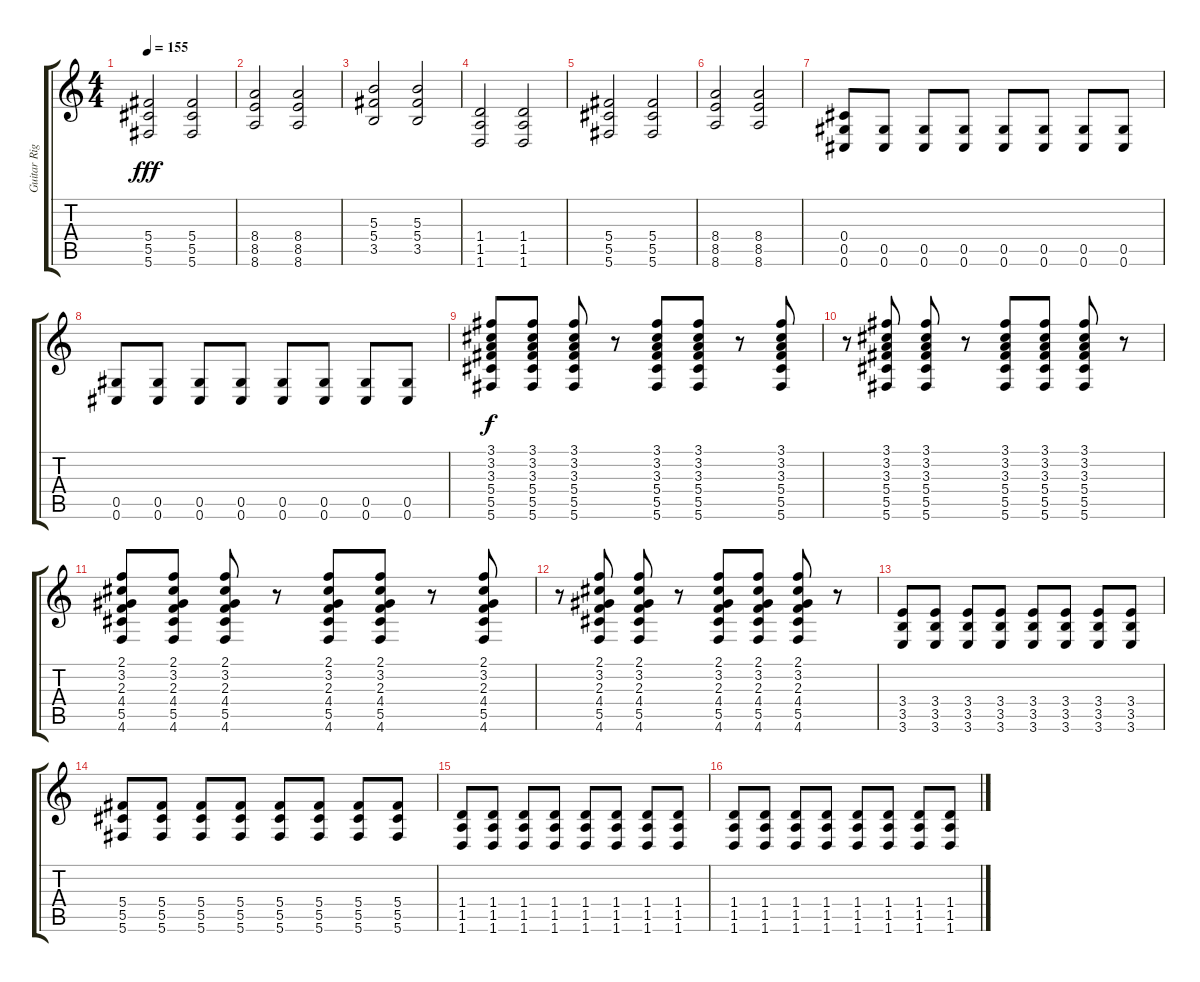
\track ("Guitar Right" "Guitar Rig") {instrument acousticguitarnylon}
\staff {score tabs}
\tuning (Eb4 Bb3 Gb3 Db3 Ab2 Db2) {hide}
\ts (4 4)
\tempo 155
\clef g2
\ks c
(5.4 5.5 5.6).2{dy fff} (5.4 5.5 5.6).2 |
(8.4 8.5 8.6).2 (8.4 8.5 8.6).2 |
(5.3 5.4 3.5).2 (5.3 5.4 3.5).2 |
(1.4 1.5 1.6).2 (1.4 1.5 1.6).2 |
(5.4 5.5 5.6).2 (5.4 5.5 5.6).2 |
(8.4 8.5 8.6).2 (8.4 8.5 8.6).2 |
(0.4 0.5 0.6).8 (0.5 0.6).8 (0.5 0.6).8 (0.5 0.6).8 (0.5 0.6).8 (0.5 0.6).8 (0.5 0.6).8 (0.5 0.6).8 |
(0.5 0.6).8 (0.5 0.6).8 (0.5 0.6).8 (0.5 0.6).8 (0.5 0.6).8 (0.5 0.6).8 (0.5 0.6).8 (0.5 0.6).8 |
(3.1 3.2 3.3 5.4 5.5 5.6).8{dy f instrument distortionguitar} (3.1 3.2 3.3 5.4 5.5 5.6).8 (3.1 3.2 3.3 5.4 5.5 5.6).8 r.8 (3.1 3.2 3.3 5.4 5.5 5.6).8 (3.1 3.2 3.3 5.4 5.5 5.6).8 r.8 (3.1 3.2 3.3 5.4 5.5 5.6).8 |
r.8 (3.1 3.2 3.3 5.4 5.5 5.6).8 (3.1 3.2 3.3 5.4 5.5 5.6).8 r.8 (3.1 3.2 3.3 5.4 5.5 5.6).8 (3.1 3.2 3.3 5.4 5.5 5.6).8 (3.1 3.2 3.3 5.4 5.5 5.6).8 r.8 |
(2.1 3.2 2.3 4.4 5.5 4.6).8 (2.1 3.2 2.3 4.4 5.5 4.6).8 (2.1 3.2 2.3 4.4 5.5 4.6).8 r.8 (2.1 3.2 2.3 4.4 5.5 4.6).8 (2.1 3.2 2.3 4.4 5.5 4.6).8 r.8 (2.1 3.2 2.3 4.4 5.5 4.6).8 |
r.8 (2.1 3.2 2.3 4.4 5.5 4.6).8 (2.1 3.2 2.3 4.4 5.5 4.6).8 r.8 (2.1 3.2 2.3 4.4 5.5 4.6).8 (2.1 3.2 2.3 4.4 5.5 4.6).8 (2.1 3.2 2.3 4.4 5.5 4.6).8 r.8 |
(3.4 3.5 3.6).8 (3.4 3.5 3.6).8 (3.4 3.5 3.6).8 (3.4 3.5 3.6).8 (3.4 3.5 3.6).8 (3.4 3.5 3.6).8 (3.4 3.5 3.6).8 (3.4 3.5 3.6).8 |
(5.4 5.5 5.6).8 (5.4 5.5 5.6).8 (5.4 5.5 5.6).8 (5.4 5.5 5.6).8 (5.4 5.5 5.6).8 (5.4 5.5 5.6).8 (5.4 5.5 5.6).8 (5.4 5.5 5.6).8 |
(1.4 1.5 1.6).8 (1.4 1.5 1.6).8 (1.4 1.5 1.6).8 (1.4 1.5 1.6).8 (1.4 1.5 1.6).8 (1.4 1.5 1.6).8 (1.4 1.5 1.6).8 (1.4 1.5 1.6).8 |
(1.4 1.5 1.6).8 (1.4 1.5 1.6).8 (1.4 1.5 1.6).8 (1.4 1.5 1.6).8 (1.4 1.5 1.6).8 (1.4 1.5 1.6).8 (1.4 1.5 1.6).8 (1.4 1.5 1.6).8
